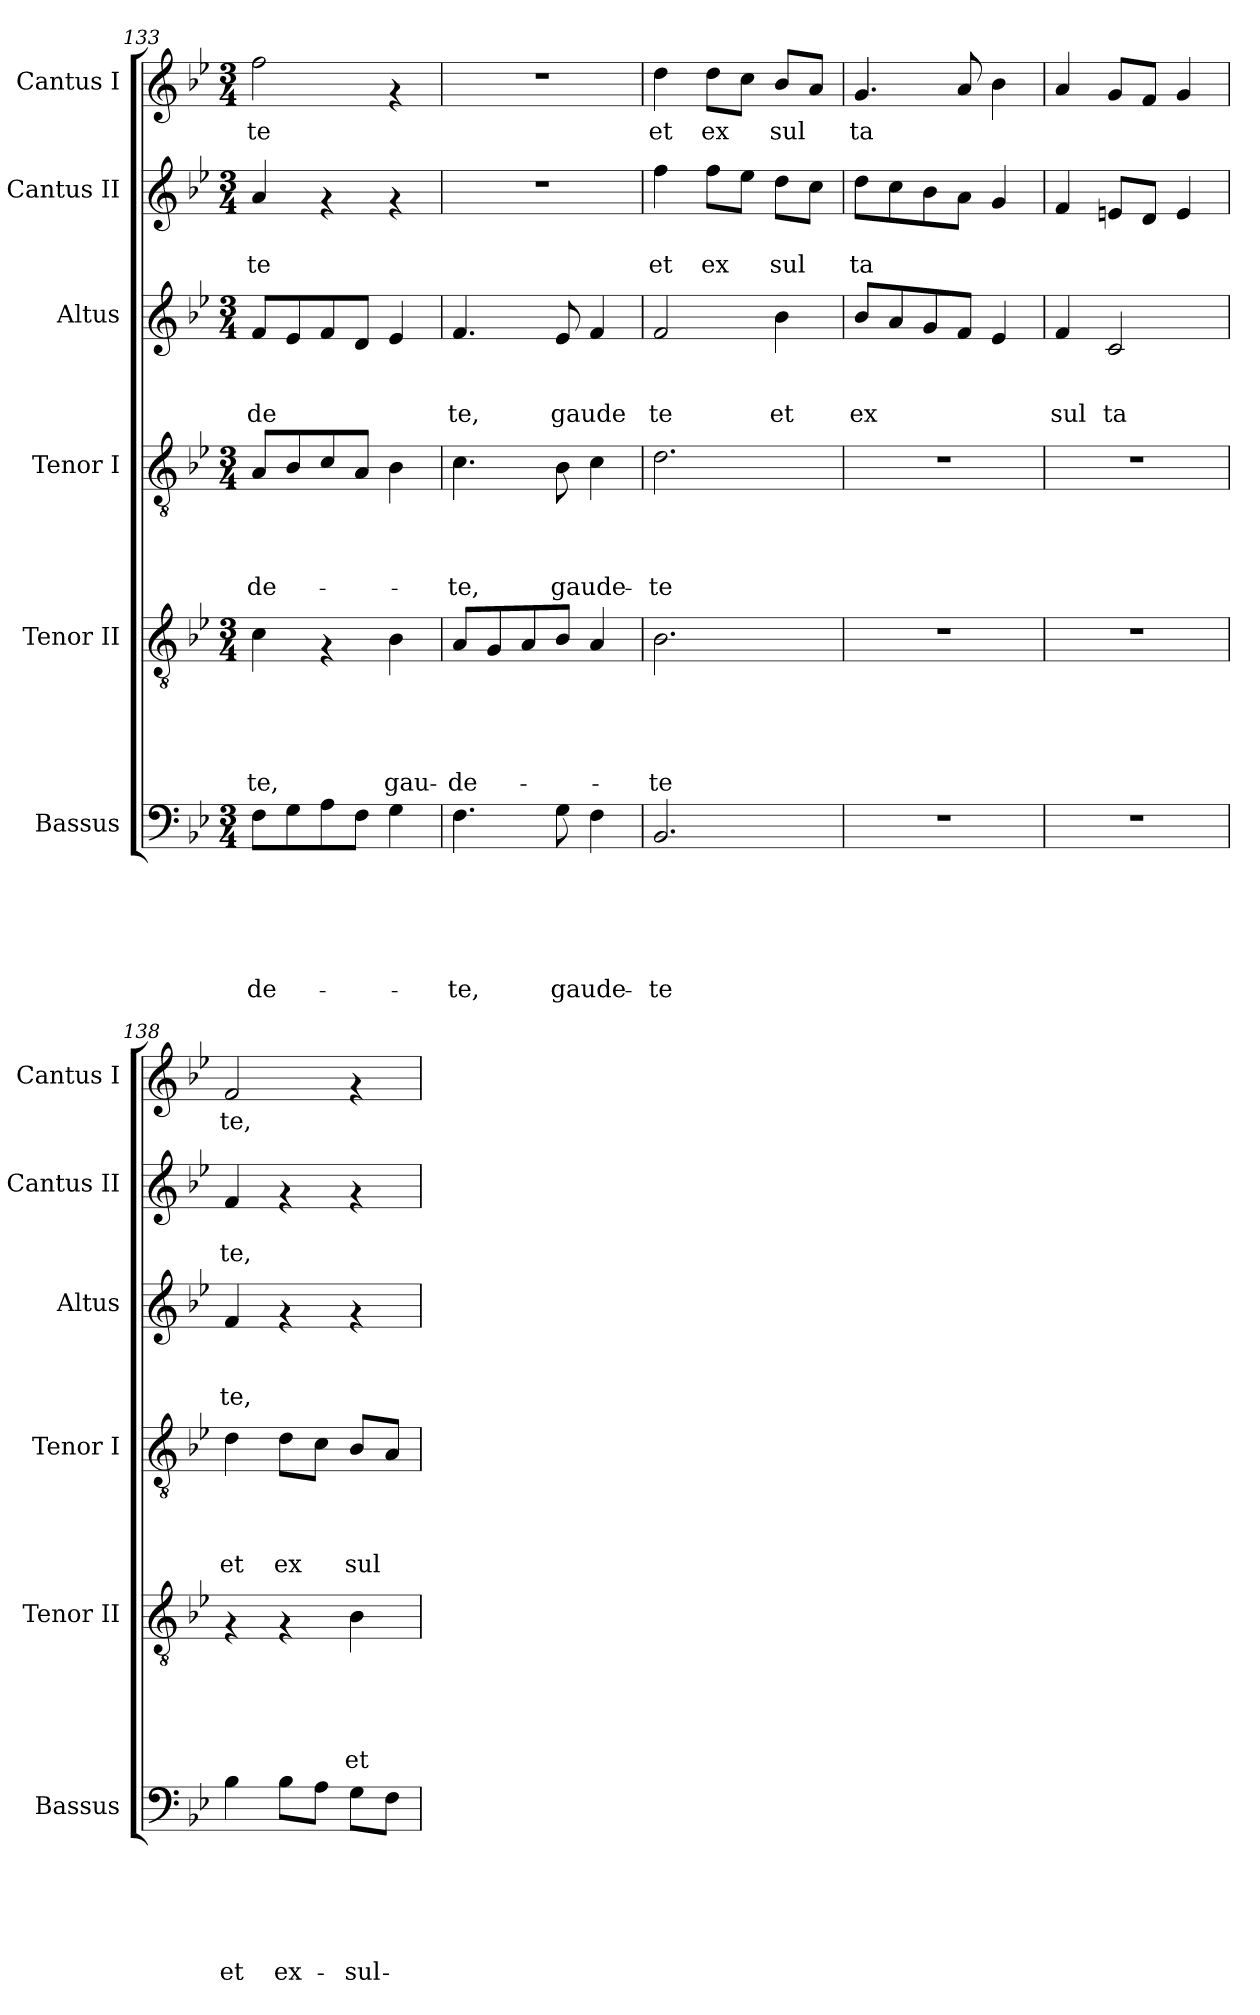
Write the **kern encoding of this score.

**kern	**text	**text	**text	**text	**text	**text	**kern	**text	**text	**text	**text	**text	**kern	**text	**text	**text	**text	**kern	**text	**text	**text	**kern	**text	**text	**kern	**text
*part6	*part6	*part6	*part6	*part6	*part6	*part6	*part5	*part5	*part5	*part5	*part5	*part5	*part4	*part4	*part4	*part4	*part4	*part3	*part3	*part3	*part3	*part2	*part2	*part2	*part1	*part1
*staff6	*staff6	*staff6	*staff6	*staff6	*staff6	*staff6	*staff5	*staff5	*staff5	*staff5	*staff5	*staff5	*staff4	*staff4	*staff4	*staff4	*staff4	*staff3	*staff3	*staff3	*staff3	*staff2	*staff2	*staff2	*staff1	*staff1
*I"Bassus	*	*	*	*	*	*	*I"Tenor II	*	*	*	*	*	*I"Tenor I	*	*	*	*	*I"Altus	*	*	*	*I"Cantus II	*	*	*I"Cantus I	*
*I'Bassus	*	*	*	*	*	*	*I'Tenor II	*	*	*	*	*	*I'Tenor I	*	*	*	*	*I'Altus	*	*	*	*I'Cantus II	*	*	*I'Cantus I	*
*clefF4	*	*	*	*	*	*	*clefGv2	*	*	*	*	*	*clefGv2	*	*	*	*	*clefG2	*	*	*	*clefG2	*	*	*clefG2	*
*k[b-e-]	*	*	*	*	*	*	*k[b-e-]	*	*	*	*	*	*k[b-e-]	*	*	*	*	*k[b-e-]	*	*	*	*k[b-e-]	*	*	*k[b-e-]	*
*B-:	*	*	*	*	*	*	*B-:	*	*	*	*	*	*B-:	*	*	*	*	*B-:	*	*	*	*B-:	*	*	*B-:	*
*M3/4	*	*	*	*	*	*	*M3/4	*	*	*	*	*	*M3/4	*	*	*	*	*M3/4	*	*	*	*M3/4	*	*	*M3/4	*
=133	=133	=133	=133	=133	=133	=133	=133	=133	=133	=133	=133	=133	=133	=133	=133	=133	=133	=133	=133	=133	=133	=133	=133	=133	=133	=133
!	!	!	!	!	!	!LO:LY:b	!	!	!	!	!	!LO:LY:b	!	!	!	!	!LO:LY:b	!	!	!	!LO:LY:b	!	!	!LO:LY:b	!	!LO:LY:b
8F\L	.	.	.	.	.	-de-	4c\	.	.	.	.	-te,	8A/L	.	.	.	-de-	8f/L	.	.	de	4a/	.	te	2ff\	te
8G\	.	.	.	.	.	.	.	.	.	.	.	.	8B-/	.	.	.	.	8e-/	.	.	.	.	.	.	.	.
8A\	.	.	.	.	.	.	4rF	.	.	.	.	.	8c/	.	.	.	.	8f/	.	.	.	4rf	.	.	.	.
8F\J	.	.	.	.	.	.	.	.	.	.	.	.	8A/J	.	.	.	.	8d/J	.	.	.	.	.	.	.	.
!	!	!	!	!	!	!	!	!	!	!	!	!LO:LY:b	!	!	!	!	!	!	!	!	!	!	!	!	!	!
4G\	.	.	.	.	.	.	4B-\	.	.	.	.	gau-	4B-\	.	.	.	.	4e-/	.	.	.	4rf	.	.	4rf	.
=134	=134	=134	=134	=134	=134	=134	=134	=134	=134	=134	=134	=134	=134	=134	=134	=134	=134	=134	=134	=134	=134	=134	=134	=134	=134	=134
!	!	!	!	!	!	!LO:LY:b	!	!	!	!	!	!LO:LY:b	!	!	!	!	!LO:LY:b	!	!	!	!LO:LY:b	!	!	!	!	!
4.F\	.	.	.	.	.	-te,	8A/L	.	.	.	.	-de-	4.c\	.	.	.	-te,	4.f/	.	.	te,	2.r	.	.	2.r	.
.	.	.	.	.	.	.	8G/	.	.	.	.	.	.	.	.	.	.	.	.	.	.	.	.	.	.	.
.	.	.	.	.	.	.	8A/	.	.	.	.	.	.	.	.	.	.	.	.	.	.	.	.	.	.	.
!	!	!	!	!	!	!LO:LY:b	!	!	!	!	!	!	!	!	!	!	!LO:LY:b	!	!	!	!LO:LY:b	!	!	!	!	!
8G\	.	.	.	.	.	gaude-	8B-/J	.	.	.	.	.	8B-\	.	.	.	gaude-	8e-/	.	.	gaude	.	.	.	.	.
4F\	.	.	.	.	.	.	4A/	.	.	.	.	.	4c\	.	.	.	.	4f/	.	.	.	.	.	.	.	.
=135	=135	=135	=135	=135	=135	=135	=135	=135	=135	=135	=135	=135	=135	=135	=135	=135	=135	=135	=135	=135	=135	=135	=135	=135	=135	=135
!	!	!	!	!	!	!LO:LY:b	!	!	!	!	!	!LO:LY:b	!	!	!	!	!LO:LY:b	!	!	!	!LO:LY:b	!	!	!LO:LY:b	!	!LO:LY:b
2.BB-/	.	.	.	.	.	-te	2.B-\	.	.	.	.	-te	2.d\	.	.	.	-te	2f/	.	.	te	4ff\	.	et	4dd\	et
!	!	!	!	!	!	!	!	!	!	!	!	!	!	!	!	!	!	!	!	!	!	!	!	!LO:LY:b	!	!LO:LY:b
.	.	.	.	.	.	.	.	.	.	.	.	.	.	.	.	.	.	.	.	.	.	8ff\L	.	ex	8dd\L	ex
.	.	.	.	.	.	.	.	.	.	.	.	.	.	.	.	.	.	.	.	.	.	8ee-\J	.	.	8cc\J	.
!	!	!	!	!	!	!	!	!	!	!	!	!	!	!	!	!	!	!	!	!	!LO:LY:b	!	!	!LO:LY:b	!	!LO:LY:b
.	.	.	.	.	.	.	.	.	.	.	.	.	.	.	.	.	.	4b-\	.	.	et	8dd\L	.	sul	8b-/L	sul
.	.	.	.	.	.	.	.	.	.	.	.	.	.	.	.	.	.	.	.	.	.	8cc\J	.	.	8a/J	.
=136	=136	=136	=136	=136	=136	=136	=136	=136	=136	=136	=136	=136	=136	=136	=136	=136	=136	=136	=136	=136	=136	=136	=136	=136	=136	=136
!	!	!	!	!	!	!	!	!	!	!	!	!	!	!	!	!	!	!	!	!	!LO:LY:b	!	!	!LO:LY:b	!	!LO:LY:b
2.r	.	.	.	.	.	.	2.r	.	.	.	.	.	2.r	.	.	.	.	8b-/L	.	.	ex	8dd\L	.	ta	4.g/	ta
.	.	.	.	.	.	.	.	.	.	.	.	.	.	.	.	.	.	8a/	.	.	.	8cc\	.	.	.	.
.	.	.	.	.	.	.	.	.	.	.	.	.	.	.	.	.	.	8g/	.	.	.	8b-\	.	.	.	.
.	.	.	.	.	.	.	.	.	.	.	.	.	.	.	.	.	.	8f/J	.	.	.	8a\J	.	.	8a/	.
.	.	.	.	.	.	.	.	.	.	.	.	.	.	.	.	.	.	4e-/	.	.	.	4g/	.	.	4b-\	.
=137	=137	=137	=137	=137	=137	=137	=137	=137	=137	=137	=137	=137	=137	=137	=137	=137	=137	=137	=137	=137	=137	=137	=137	=137	=137	=137
!	!	!	!	!	!	!	!	!	!	!	!	!	!	!	!	!	!	!	!	!	!LO:LY:b	!	!	!	!	!
2.r	.	.	.	.	.	.	2.r	.	.	.	.	.	2.r	.	.	.	.	4f/	.	.	sul	4f/	.	.	4a/	.
!	!	!	!	!	!	!	!	!	!	!	!	!	!	!	!	!	!	!	!	!	!LO:LY:b	!	!	!	!	!
.	.	.	.	.	.	.	.	.	.	.	.	.	.	.	.	.	.	2c/	.	.	ta	8en/L	.	.	8g/L	.
.	.	.	.	.	.	.	.	.	.	.	.	.	.	.	.	.	.	.	.	.	.	8d/J	.	.	8f/J	.
.	.	.	.	.	.	.	.	.	.	.	.	.	.	.	.	.	.	.	.	.	.	4e/	.	.	4g/	.
!!LO:LB:g=z
=138	=138	=138	=138	=138	=138	=138	=138	=138	=138	=138	=138	=138	=138	=138	=138	=138	=138	=138	=138	=138	=138	=138	=138	=138	=138	=138
!	!	!	!	!	!	!LO:LY:b	!	!	!	!	!	!	!	!	!	!	!LO:LY:b	!	!	!	!LO:LY:b	!	!	!LO:LY:b	!	!LO:LY:b
4B-\	.	.	.	.	.	et	4rF	.	.	.	.	.	4d\	.	.	.	et	4f/	.	.	te,	4f/	.	te,	2f/	te,
!	!	!	!	!	!	!LO:LY:b	!	!	!	!	!	!	!	!	!	!	!LO:LY:b	!	!	!	!	!	!	!	!	!
8B-\L	.	.	.	.	.	ex-	4rF	.	.	.	.	.	8d\L	.	.	.	ex	4rf	.	.	.	4rf	.	.	.	.
8A\J	.	.	.	.	.	.	.	.	.	.	.	.	8c\J	.	.	.	.	.	.	.	.	.	.	.	.	.
!	!	!	!	!	!	!LO:LY:b	!	!	!	!	!	!LO:LY:b	!	!	!	!	!LO:LY:b	!	!	!	!	!	!	!	!	!
8G\L	.	.	.	.	.	-sul-	4B-\	.	.	.	.	et	8B-/L	.	.	.	sul	4rf	.	.	.	4rf	.	.	4rf	.
8F\J	.	.	.	.	.	.	.	.	.	.	.	.	8A/J	.	.	.	.	.	.	.	.	.	.	.	.	.
=	=	=	=	=	=	=	=	=	=	=	=	=	=	=	=	=	=	=	=	=	=	=	=	=	=	=
*-	*-	*-	*-	*-	*-	*-	*-	*-	*-	*-	*-	*-	*-	*-	*-	*-	*-	*-	*-	*-	*-	*-	*-	*-	*-	*-
